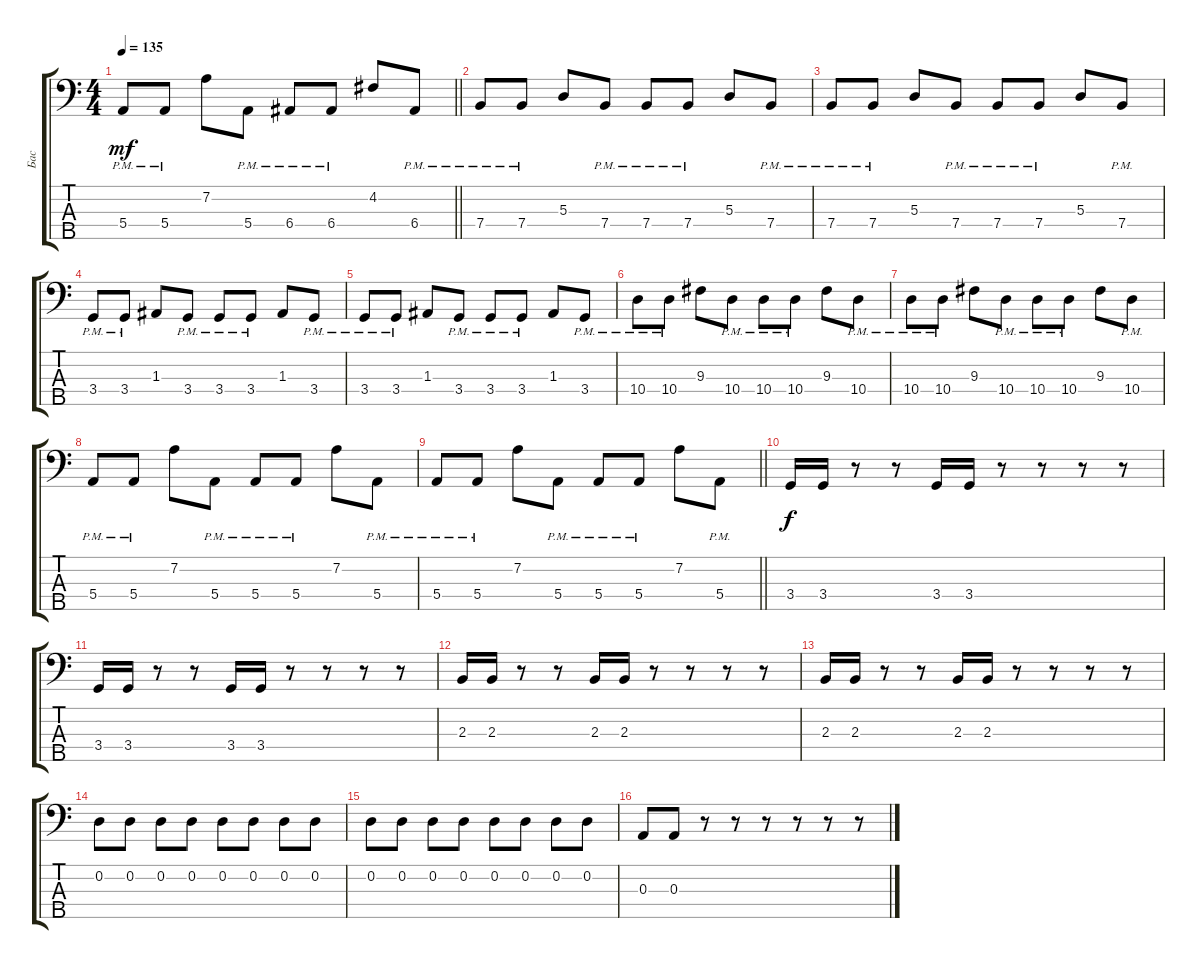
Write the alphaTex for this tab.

\track ("Бас" "Бас") {instrument electricbassfinger}
\staff {score tabs}
\tuning (G2 D2 A1 E1 B0) {hide}
\ts (4 4)
\tempo 135
\clef f4
\barLineRight lightlight
\ks c
5.4{pm}.8{dy mf} 5.4{pm}.8 7.2.8 5.4{pm}.8 6.4{pm}.8 6.4{pm}.8 4.2.8 6.4{pm}.8 |
\section ("" " ")
7.4{pm}.8 7.4{pm}.8 5.3.8 7.4{pm}.8 7.4{pm}.8 7.4{pm}.8 5.3.8 7.4{pm}.8 |
7.4{pm}.8 7.4{pm}.8 5.3.8 7.4{pm}.8 7.4{pm}.8 7.4{pm}.8 5.3.8 7.4{pm}.8 |
3.4{pm}.8 3.4{pm}.8 1.3.8 3.4{pm}.8 3.4{pm}.8 3.4{pm}.8 1.3.8 3.4{pm}.8 |
3.4{pm}.8 3.4{pm}.8 1.3.8 3.4{pm}.8 3.4{pm}.8 3.4{pm}.8 1.3.8 3.4{pm}.8 |
10.4{pm}.8 10.4{pm}.8 9.3.8 10.4{pm}.8 10.4{pm}.8 10.4{pm}.8 9.3.8 10.4{pm}.8 |
10.4{pm}.8 10.4{pm}.8 9.3.8 10.4{pm}.8 10.4{pm}.8 10.4{pm}.8 9.3.8 10.4{pm}.8 |
5.4{pm}.8 5.4{pm}.8 7.2.8 5.4{pm}.8 5.4{pm}.8 5.4{pm}.8 7.2.8 5.4{pm}.8 |
\barLineRight lightlight
5.4{pm}.8 5.4{pm}.8 7.2.8 5.4{pm}.8 5.4{pm}.8 5.4{pm}.8 7.2.8 5.4{pm}.8 |
\section ("" " ")
3.4.16{dy f} 3.4.16 r.8 r.8 3.4.16 3.4.16 r.8 r.8 r.8 r.8 |
3.4.16 3.4.16 r.8 r.8 3.4.16 3.4.16 r.8 r.8 r.8 r.8 |
2.3.16 2.3.16 r.8 r.8 2.3.16 2.3.16 r.8 r.8 r.8 r.8 |
2.3.16 2.3.16 r.8 r.8 2.3.16 2.3.16 r.8 r.8 r.8 r.8 |
0.2.8 0.2.8 0.2.8 0.2.8 0.2.8 0.2.8 0.2.8 0.2.8 |
0.2.8 0.2.8 0.2.8 0.2.8 0.2.8 0.2.8 0.2.8 0.2.8 |
0.3.8 0.3.8 r.8 r.8 r.8 r.8 r.8 r.8
